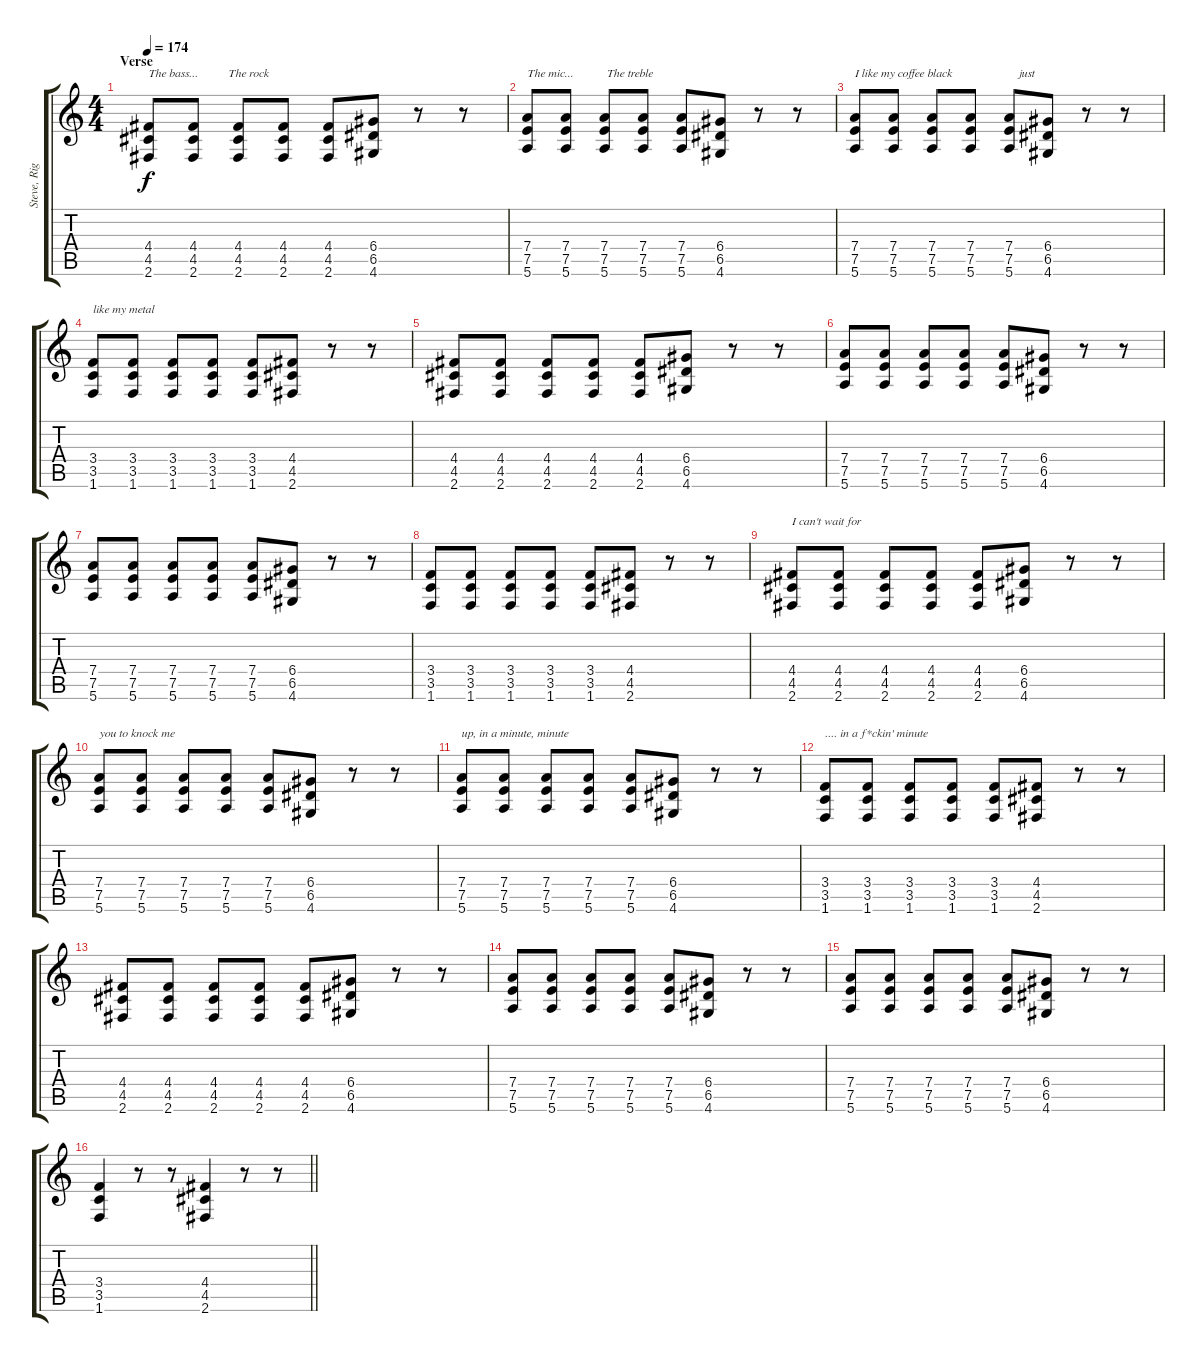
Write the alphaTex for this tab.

\track ("Steve, Righ? 2" "Steve, Rig") {instrument distortionguitar}
\staff {score tabs}
\tuning (E4 B3 G3 D3 A2 E2) {hide}
\ts (4 4)
\section ("" "Verse")
\tempo 174
\clef g2
\ks c
(4.4 4.5 2.6).8{txt "The bass...          The rock" dy f} (4.4 4.5 2.6).8 (4.4 4.5 2.6).8 (4.4 4.5 2.6).8 (4.4 4.5 2.6).8 (6.4 6.5 4.6).8 r.8 r.8 |
(7.4 7.5 5.6).8{txt "The mic...           The treble"} (7.4 7.5 5.6).8 (7.4 7.5 5.6).8 (7.4 7.5 5.6).8 (7.4 7.5 5.6).8 (6.4 6.5 4.6).8 r.8 r.8 |
(7.4 7.5 5.6).8{txt "I like my coffee black                      just"} (7.4 7.5 5.6).8 (7.4 7.5 5.6).8 (7.4 7.5 5.6).8 (7.4 7.5 5.6).8 (6.4 6.5 4.6).8 r.8 r.8 |
(3.4 3.5 1.6).8{txt "like my metal"} (3.4 3.5 1.6).8 (3.4 3.5 1.6).8 (3.4 3.5 1.6).8 (3.4 3.5 1.6).8 (4.4 4.5 2.6).8 r.8 r.8 |
(4.4 4.5 2.6).8 (4.4 4.5 2.6).8 (4.4 4.5 2.6).8 (4.4 4.5 2.6).8 (4.4 4.5 2.6).8 (6.4 6.5 4.6).8 r.8 r.8 |
(7.4 7.5 5.6).8 (7.4 7.5 5.6).8 (7.4 7.5 5.6).8 (7.4 7.5 5.6).8 (7.4 7.5 5.6).8 (6.4 6.5 4.6).8 r.8 r.8 |
(7.4 7.5 5.6).8 (7.4 7.5 5.6).8 (7.4 7.5 5.6).8 (7.4 7.5 5.6).8 (7.4 7.5 5.6).8 (6.4 6.5 4.6).8 r.8 r.8 |
(3.4 3.5 1.6).8 (3.4 3.5 1.6).8 (3.4 3.5 1.6).8 (3.4 3.5 1.6).8 (3.4 3.5 1.6).8 (4.4 4.5 2.6).8 r.8 r.8 |
(4.4 4.5 2.6).8{txt "I can't wait for"} (4.4 4.5 2.6).8 (4.4 4.5 2.6).8 (4.4 4.5 2.6).8 (4.4 4.5 2.6).8 (6.4 6.5 4.6).8 r.8 r.8 |
(7.4 7.5 5.6).8{txt "you to knock me"} (7.4 7.5 5.6).8 (7.4 7.5 5.6).8 (7.4 7.5 5.6).8 (7.4 7.5 5.6).8 (6.4 6.5 4.6).8 r.8 r.8 |
(7.4 7.5 5.6).8{txt "up, in a minute, minute"} (7.4 7.5 5.6).8 (7.4 7.5 5.6).8 (7.4 7.5 5.6).8 (7.4 7.5 5.6).8 (6.4 6.5 4.6).8 r.8 r.8 |
(3.4 3.5 1.6).8{txt ".... in a f*ckin' minute"} (3.4 3.5 1.6).8 (3.4 3.5 1.6).8 (3.4 3.5 1.6).8 (3.4 3.5 1.6).8 (4.4 4.5 2.6).8 r.8 r.8 |
(4.4 4.5 2.6).8 (4.4 4.5 2.6).8 (4.4 4.5 2.6).8 (4.4 4.5 2.6).8 (4.4 4.5 2.6).8 (6.4 6.5 4.6).8 r.8 r.8 |
(7.4 7.5 5.6).8 (7.4 7.5 5.6).8 (7.4 7.5 5.6).8 (7.4 7.5 5.6).8 (7.4 7.5 5.6).8 (6.4 6.5 4.6).8 r.8 r.8 |
(7.4 7.5 5.6).8 (7.4 7.5 5.6).8 (7.4 7.5 5.6).8 (7.4 7.5 5.6).8 (7.4 7.5 5.6).8 (6.4 6.5 4.6).8 r.8 r.8 |
\barLineRight lightlight
(3.4 3.5 1.6).4 r.8 r.8 (4.4 4.5 2.6).4 r.8 r.8
